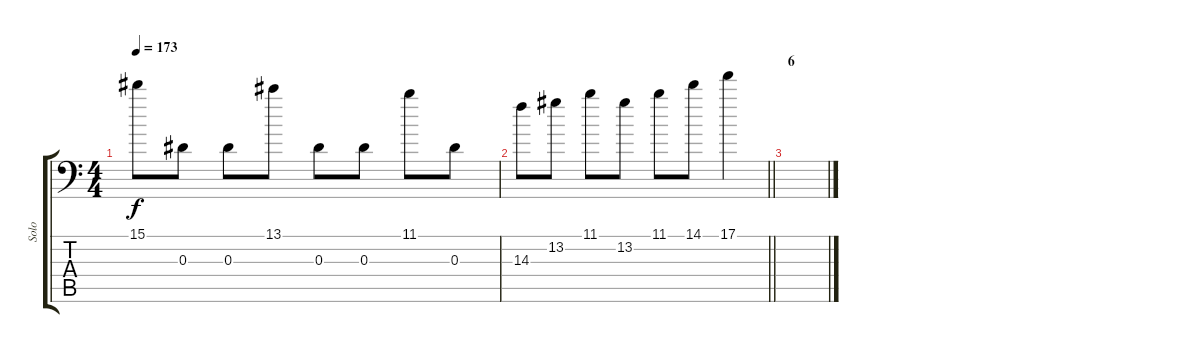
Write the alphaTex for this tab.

\track ("Solo" "Solo") {instrument distortionguitar}
\staff {score tabs}
\tuning (C4 G3 Eb3 Bb2 F2 Bb1) {hide}
\ts (4 4)
\tempo 173
\clef f4
\ks c
15.1.8{dy f} 0.3.8 0.3.8 13.1.8 0.3.8 0.3.8 11.1.8 0.3.8 |
\barLineRight lightlight
14.3.8 13.2.8 11.1.8 13.2.8 11.1.8 14.1.8 17.1.4 |
\section ("" "6")
